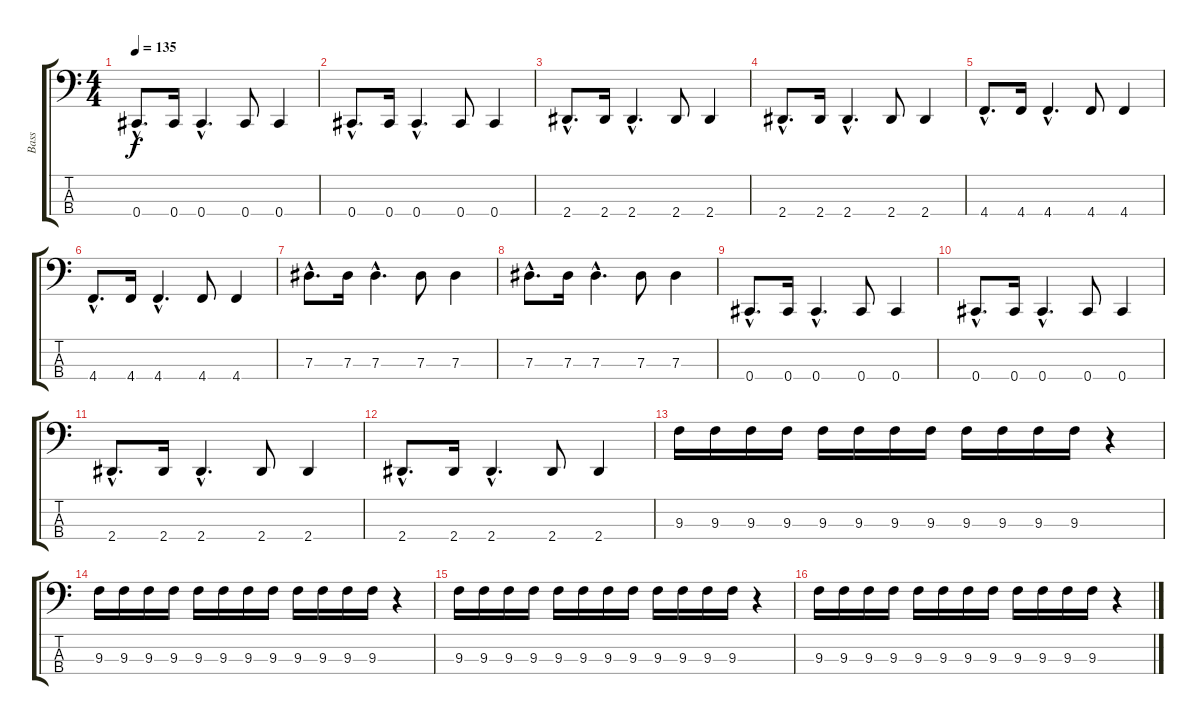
\track ("Bass" "Bass") {instrument electricbassfinger}
\staff {score tabs}
\tuning (Gb2 Db2 Ab1 Db1) {hide}
\ts (4 4)
\tempo 135
\clef f4
\ks c
0.4{hac}.8{d dy f} 0.4.16 0.4{hac}.4{d} 0.4.8 0.4.4 |
0.4{hac}.8{d} 0.4.16 0.4{hac}.4{d} 0.4.8 0.4.4 |
2.4{hac}.8{d} 2.4.16 2.4{hac}.4{d} 2.4.8 2.4.4 |
2.4{hac}.8{d} 2.4.16 2.4{hac}.4{d} 2.4.8 2.4.4 |
4.4{hac}.8{d} 4.4.16 4.4{hac}.4{d} 4.4.8 4.4.4 |
4.4{hac}.8{d} 4.4.16 4.4{hac}.4{d} 4.4.8 4.4.4 |
7.3{hac}.8{d} 7.3.16 7.3{hac}.4{d} 7.3.8 7.3.4 |
7.3{hac}.8{d} 7.3.16 7.3{hac}.4{d} 7.3.8 7.3.4 |
0.4{hac}.8{d} 0.4.16 0.4{hac}.4{d} 0.4.8 0.4.4 |
0.4{hac}.8{d} 0.4.16 0.4{hac}.4{d} 0.4.8 0.4.4 |
2.4{hac}.8{d} 2.4.16 2.4{hac}.4{d} 2.4.8 2.4.4 |
2.4{hac}.8{d} 2.4.16 2.4{hac}.4{d} 2.4.8 2.4.4 |
9.3.16 9.3.16 9.3.16 9.3.16 9.3.16 9.3.16 9.3.16 9.3.16 9.3.16 9.3.16 9.3.16 9.3.16 r.4 |
9.3.16 9.3.16 9.3.16 9.3.16 9.3.16 9.3.16 9.3.16 9.3.16 9.3.16 9.3.16 9.3.16 9.3.16 r.4 |
9.3.16 9.3.16 9.3.16 9.3.16 9.3.16 9.3.16 9.3.16 9.3.16 9.3.16 9.3.16 9.3.16 9.3.16 r.4 |
9.3.16 9.3.16 9.3.16 9.3.16 9.3.16 9.3.16 9.3.16 9.3.16 9.3.16 9.3.16 9.3.16 9.3.16 r.4
